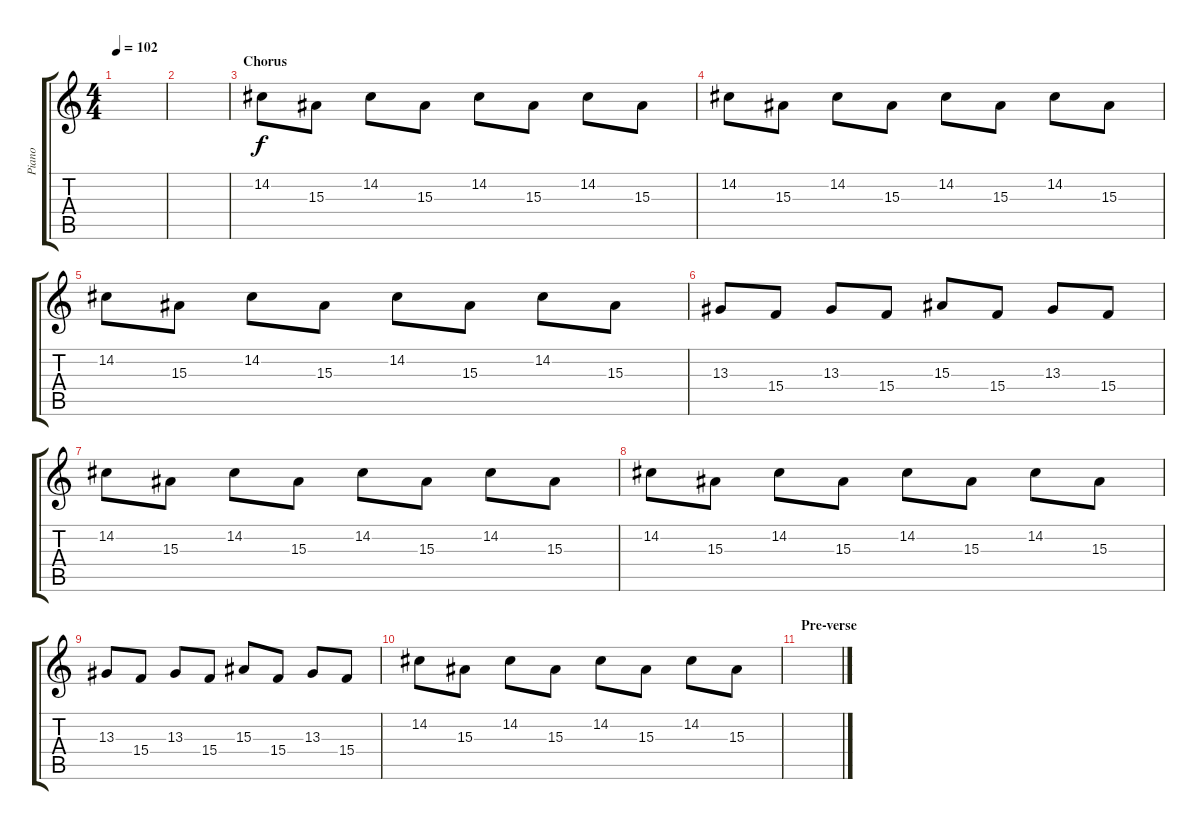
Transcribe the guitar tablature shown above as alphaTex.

\track ("Piano" "Piano") {instrument clavinet}
\staff {score tabs}
\tuning (E4 B3 G3 D3 A2 E2) {hide}
\ts (4 4)
\tempo 102
\clef g2
\ks c
|
|
\section ("" "Chorus")
14.2.8 15.3.8 14.2.8 15.3.8 14.2.8 15.3.8 14.2.8 15.3.8 |
14.2.8 15.3.8 14.2.8 15.3.8 14.2.8 15.3.8 14.2.8 15.3.8 |
14.2.8 15.3.8 14.2.8 15.3.8 14.2.8 15.3.8 14.2.8 15.3.8 |
13.3.8 15.4.8 13.3.8 15.4.8 15.3.8 15.4.8 13.3.8 15.4.8 |
14.2.8 15.3.8 14.2.8 15.3.8 14.2.8 15.3.8 14.2.8 15.3.8 |
14.2.8 15.3.8 14.2.8 15.3.8 14.2.8 15.3.8 14.2.8 15.3.8 |
13.3.8 15.4.8 13.3.8 15.4.8 15.3.8 15.4.8 13.3.8 15.4.8 |
14.2.8 15.3.8 14.2.8 15.3.8 14.2.8 15.3.8 14.2.8 15.3.8 |
\section ("" "Pre-verse")
